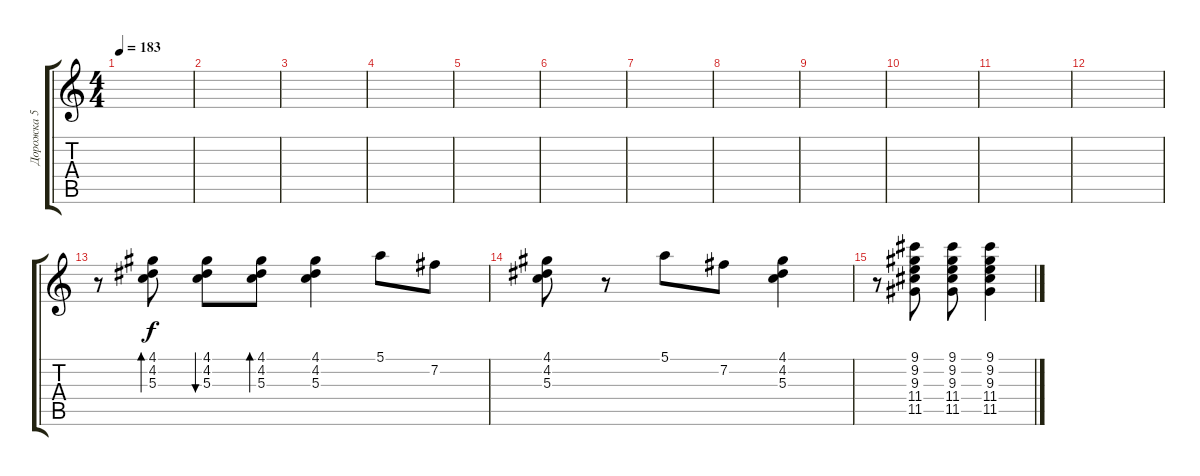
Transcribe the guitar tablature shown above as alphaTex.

\track ("Дорожка 5" "Дорожка 5") {instrument acousticguitarsteel}
\staff {score tabs}
\tuning (E4 B3 G3 D3 A2 E2) {hide}
\ts (4 4)
\tempo 183
\clef g2
\ks c
|
|
|
|
|
|
|
|
|
|
|
|
r.8 (4.1 4.2 5.3).8{bd 60} (4.1 4.2 5.3).8{bu 60} (4.1 4.2 5.3).8{bd 60} (4.1 4.2 5.3).4 5.1.8 7.2.8 |
(4.1 4.2 5.3).8 r.8 5.1.8 7.2.8 (4.1 4.2 5.3).4 |
r.8 (9.1 9.2 9.3 11.4 11.5).8 (9.1 9.2 9.3 11.4 11.5).8 (9.1 9.2 9.3 11.4 11.5).4
